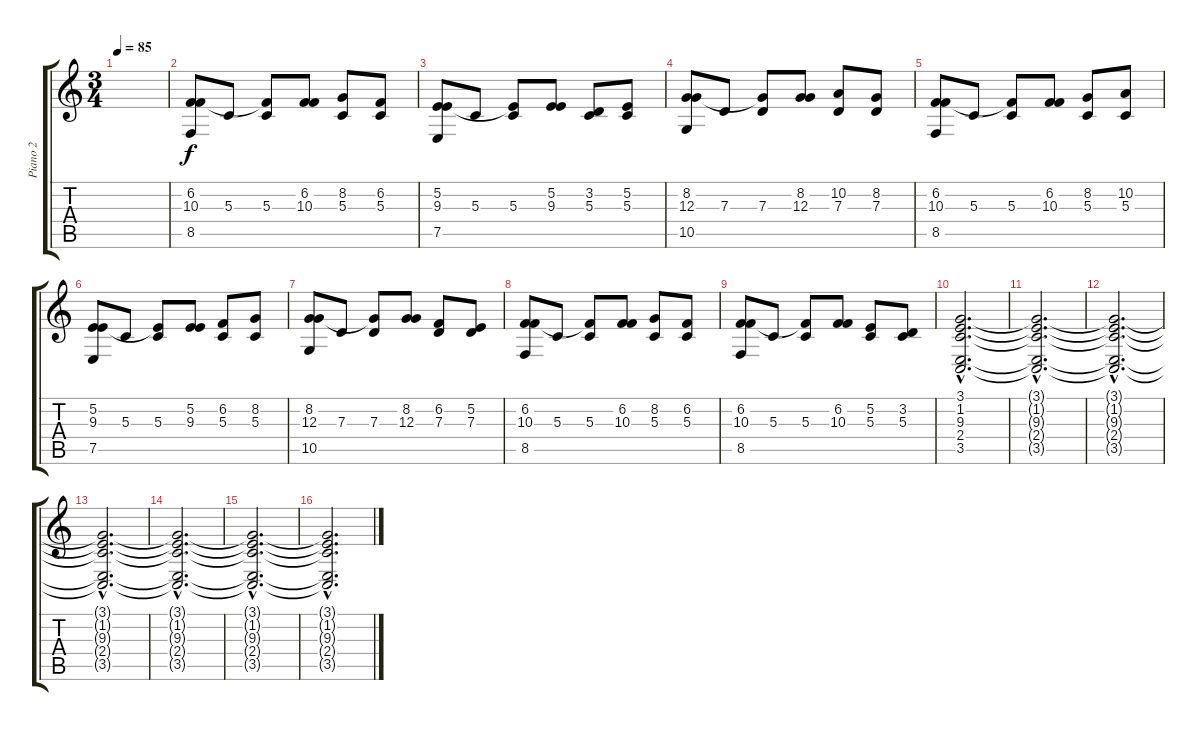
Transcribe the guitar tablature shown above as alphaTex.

\track ("Piano 2" "Piano 2") {instrument acousticgrandpiano}
\staff {score tabs}
\tuning (E4 B3 G3 D3 A2 E2) {hide}
\ts (3 4)
\tempo 85
\clef g2
\ks c
|
(6.2 10.3 8.5).8 5.3.8 (6.2{t} 5.3).8 (6.2 10.3).8 (8.2 5.3).8 (6.2 5.3).8 |
(5.2 9.3 7.5).8 5.3.8 (5.2{t} 5.3).8 (5.2 9.3).8 (3.2 5.3).8 (5.2 5.3).8 |
(8.2 12.3 10.5).8 7.3.8 (8.2{t} 7.3).8 (8.2 12.3).8 (10.2 7.3).8 (8.2 7.3).8 |
(6.2 10.3 8.5).8 5.3.8 (6.2{t} 5.3).8 (6.2 10.3).8 (8.2 5.3).8 (10.2 5.3).8 |
(5.2 9.3 7.5).8 5.3.8 (5.2{t} 5.3).8 (5.2 9.3).8 (6.2 5.3).8 (8.2 5.3).8 |
(8.2 12.3 10.5).8 7.3.8 (8.2{t} 7.3).8 (8.2 12.3).8 (6.2 7.3).8 (5.2 7.3).8 |
(6.2 10.3 8.5).8 5.3.8 (6.2{t} 5.3).8 (6.2 10.3).8 (8.2 5.3).8 (6.2 5.3).8 |
(6.2 10.3 8.5).8 5.3.8 (6.2{t} 5.3).8 (6.2 10.3).8 (5.2 5.3).8 (3.2 5.3).8 |
(3.1{hac} 1.2{hac} 9.3{hac} 2.4{hac} 3.5{hac}).2{d} |
(3.1{hac t} 1.2{hac t} 9.3{hac t} 2.4{hac t} 3.5{hac t}).2{d dy f} |
(3.1{hac t} 1.2{hac t} 9.3{hac t} 2.4{hac t} 3.5{hac t}).2{d} |
(3.1{hac t} 1.2{hac t} 9.3{hac t} 2.4{hac t} 3.5{hac t}).2{d} |
(3.1{hac t} 1.2{hac t} 9.3{hac t} 2.4{hac t} 3.5{hac t}).2{d} |
(3.1{hac t} 1.2{hac t} 9.3{hac t} 2.4{hac t} 3.5{hac t}).2{d} |
(3.1{hac t} 1.2{hac t} 9.3{hac t} 2.4{hac t} 3.5{hac t}).2{d}
